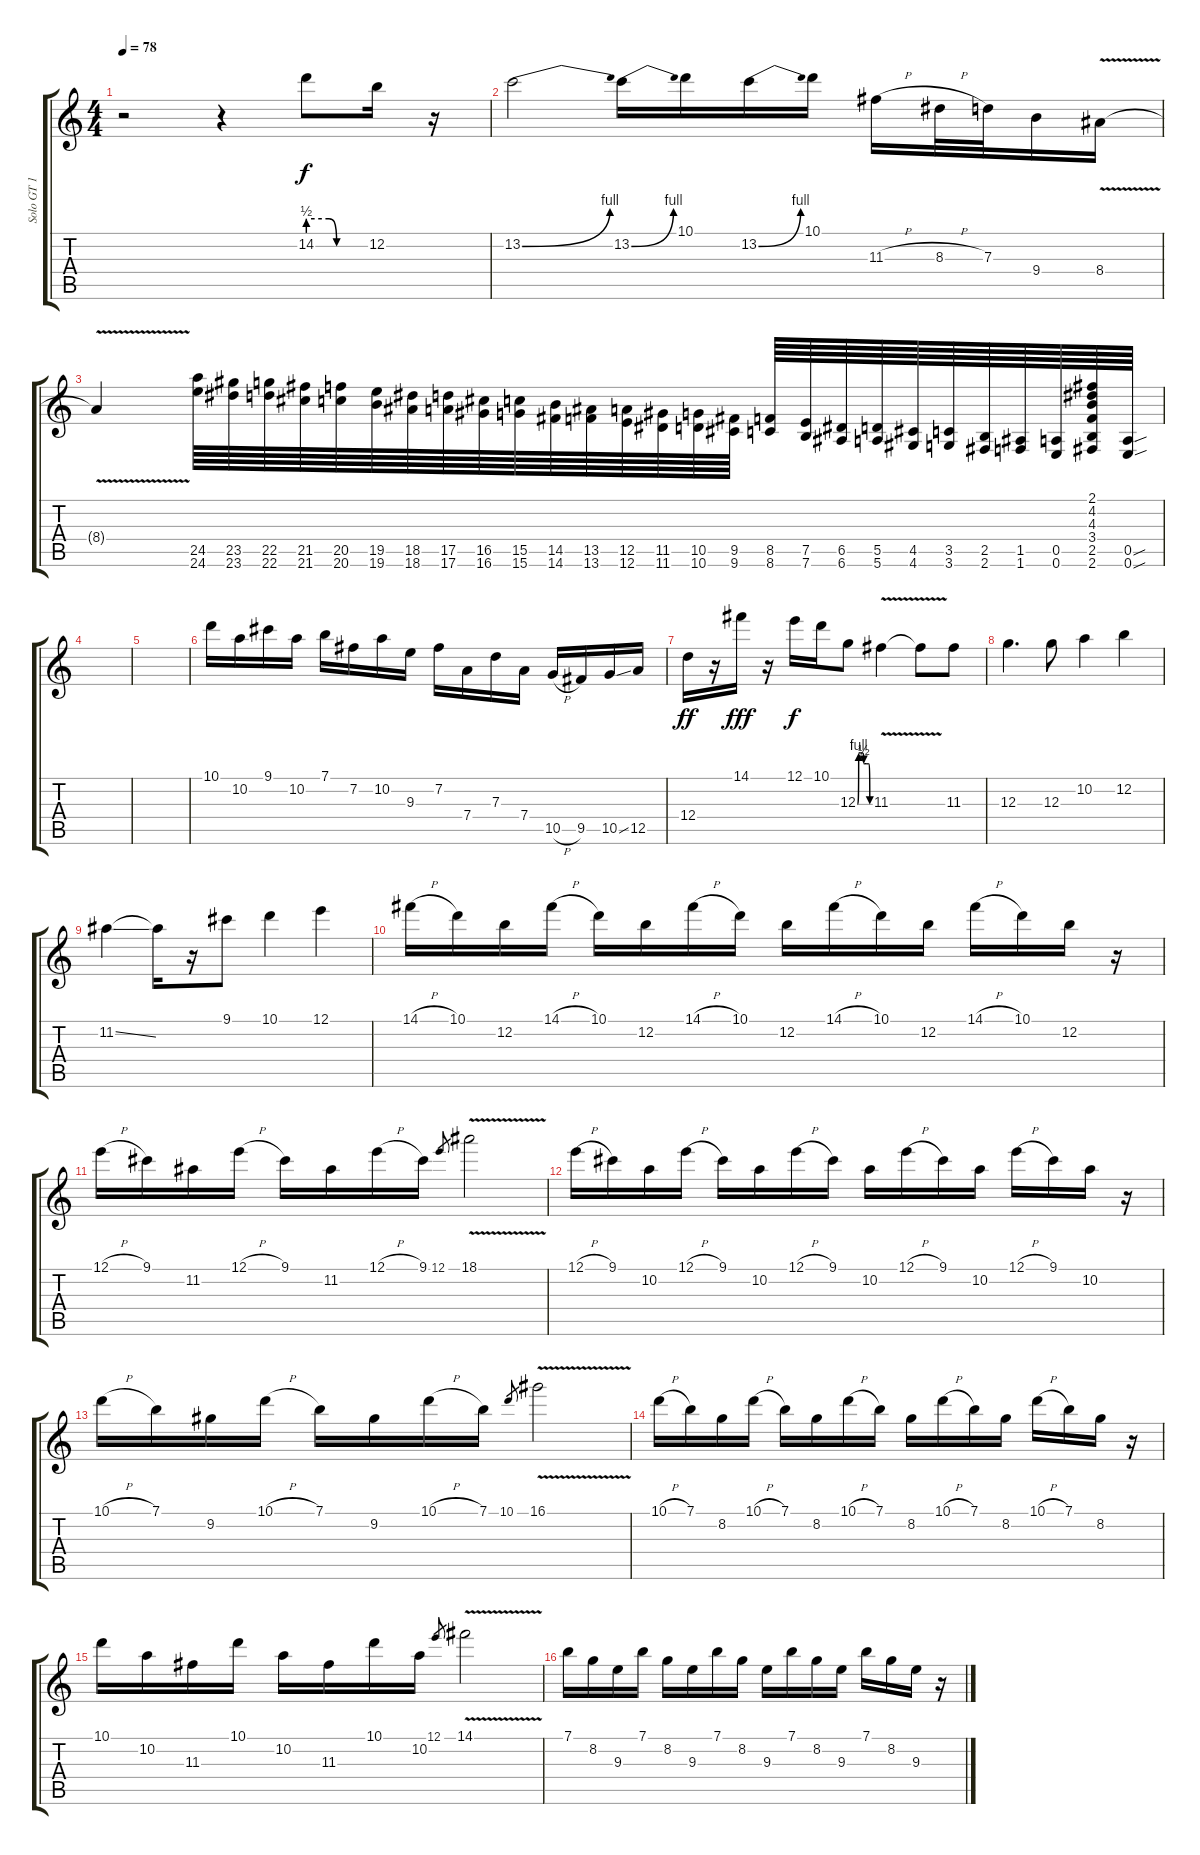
\track ("Solo GT 1" "Solo GT 1") {instrument distortionguitar}
\staff {score tabs}
\tuning (E4 B3 G3 D3 A2 E2) {hide}
\ts (4 4)
\tempo 78
\clef g2
\ks c
r.2{dy f} r.4 14.2{be (custom 0 2 22 2 30 0 60 0)}.8 12.2.16 r.16 |
13.2{be (bend 0 0 60 4)}.2 13.2{be (bend 0 0 60 4)}.16 10.1.16 13.2{be (bend 0 0 60 4)}.16 10.1.16 11.3{h}.16 8.3{h}.32 7.3.32 9.4.16 8.4{v}.16 |
8.4{t}.4 (24.5 24.6).64 (23.5 23.6).64 (22.5 22.6).64 (21.5 21.6).64 (20.5 20.6).64 (19.5 19.6).64 (18.5 18.6).64 (17.5 17.6).64 (16.5 16.6).64 (15.5 15.6).64 (14.5 14.6).64 (13.5 13.6).64 (12.5 12.6).64 (11.5 11.6).64 (10.5 10.6).64 (9.5 9.6).64 (8.5 8.6).64 (7.5 7.6).64 (6.5 6.6).64 (5.5 5.6).64 (4.5 4.6).64 (3.5 3.6).64 (2.5 2.6).64 (1.5 1.6).64 (0.5 0.6).64 (2.1 4.2 4.3 3.4 2.5 2.6).64 (0.5{sou} 0.6{sou}).64 |
|
|
10.1.16 10.2.16 9.1.16 10.2.16 7.1.16 7.2.16 10.2.16 9.3.16 7.2.16 7.4.16 7.3.16 7.4.16 10.5{h}.16 9.5.16 10.5{ss}.16 12.5.16 |
12.4.16{dy ff} r.16 14.1.16{dy fff} r.16 12.1.16{dy f} 10.1.16 12.3{be (custom 0 0 5 4 16 4 23 4 30 2 35 2 45 2 50 2 54 2 60 0)}.8 11.3{v}.4 11.3{t}.8 11.3.8 |
12.3.4{d} 12.3.8 10.2.4 12.2.4 |
11.2{ss}.4 11.2{t}.16 r.16 9.1.8 10.1.4 12.1.4 |
14.1{h}.16 10.1.16 12.2.16 14.1{h}.16 10.1.16 12.2.16 14.1{h}.16 10.1.16 12.2.16 14.1{h}.16 10.1.16 12.2.16 14.1{h}.16 10.1.16 12.2.16 r.16 |
12.1{h}.16 9.1.16 11.2.16 12.1{h}.16 9.1.16 11.2.16 12.1{h}.16 9.1.16 12.1.8{gr} 18.1{v}.2 |
12.1{h}.16 9.1.16 10.2.16 12.1{h}.16 9.1.16 10.2.16 12.1{h}.16 9.1.16 10.2.16 12.1{h}.16 9.1.16 10.2.16 12.1{h}.16 9.1.16 10.2.16 r.16 |
10.1{h}.16 7.1.16 9.2.16 10.1{h}.16 7.1.16 9.2.16 10.1{h}.16 7.1.16 10.1.8{gr} 16.1{v}.2 |
10.1{h}.16 7.1.16 8.2.16 10.1{h}.16 7.1.16 8.2.16 10.1{h}.16 7.1.16 8.2.16 10.1{h}.16 7.1.16 8.2.16 10.1{h}.16 7.1.16 8.2.16 r.16 |
10.1.16 10.2.16 11.3.16 10.1.16 10.2.16 11.3.16 10.1.16 10.2.16 12.1.8{gr} 14.1{v}.2 |
7.1.16 8.2.16 9.3.16 7.1.16 8.2.16 9.3.16 7.1.16 8.2.16 9.3.16 7.1.16 8.2.16 9.3.16 7.1.16 8.2.16 9.3.16 r.16
